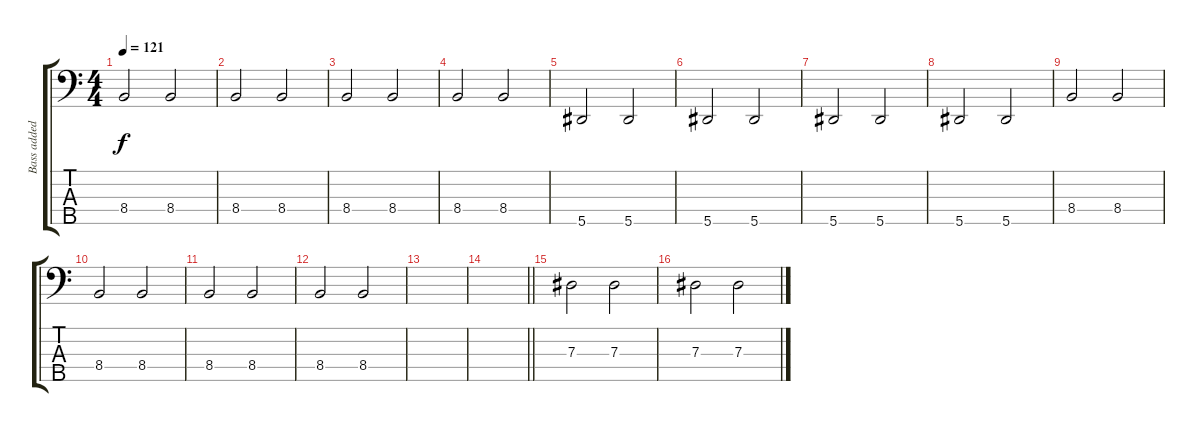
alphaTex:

\track ("Bass added by me" "Bass added") {instrument electricbassfinger}
\staff {score tabs}
\tuning (Gb2 Db2 Ab1 Eb1 Bb0) {hide}
\ts (4 4)
\tempo 121
\clef f4
\ks c
8.4.2{dy f} 8.4.2 |
8.4.2 8.4.2 |
8.4.2 8.4.2 |
8.4.2 8.4.2 |
5.5.2 5.5.2 |
5.5.2 5.5.2 |
5.5.2 5.5.2 |
5.5.2 5.5.2 |
8.4.2 8.4.2 |
8.4.2 8.4.2 |
8.4.2 8.4.2 |
8.4.2 8.4.2 |
|
\barLineRight lightlight
|
7.3.2 7.3.2 |
7.3.2 7.3.2
